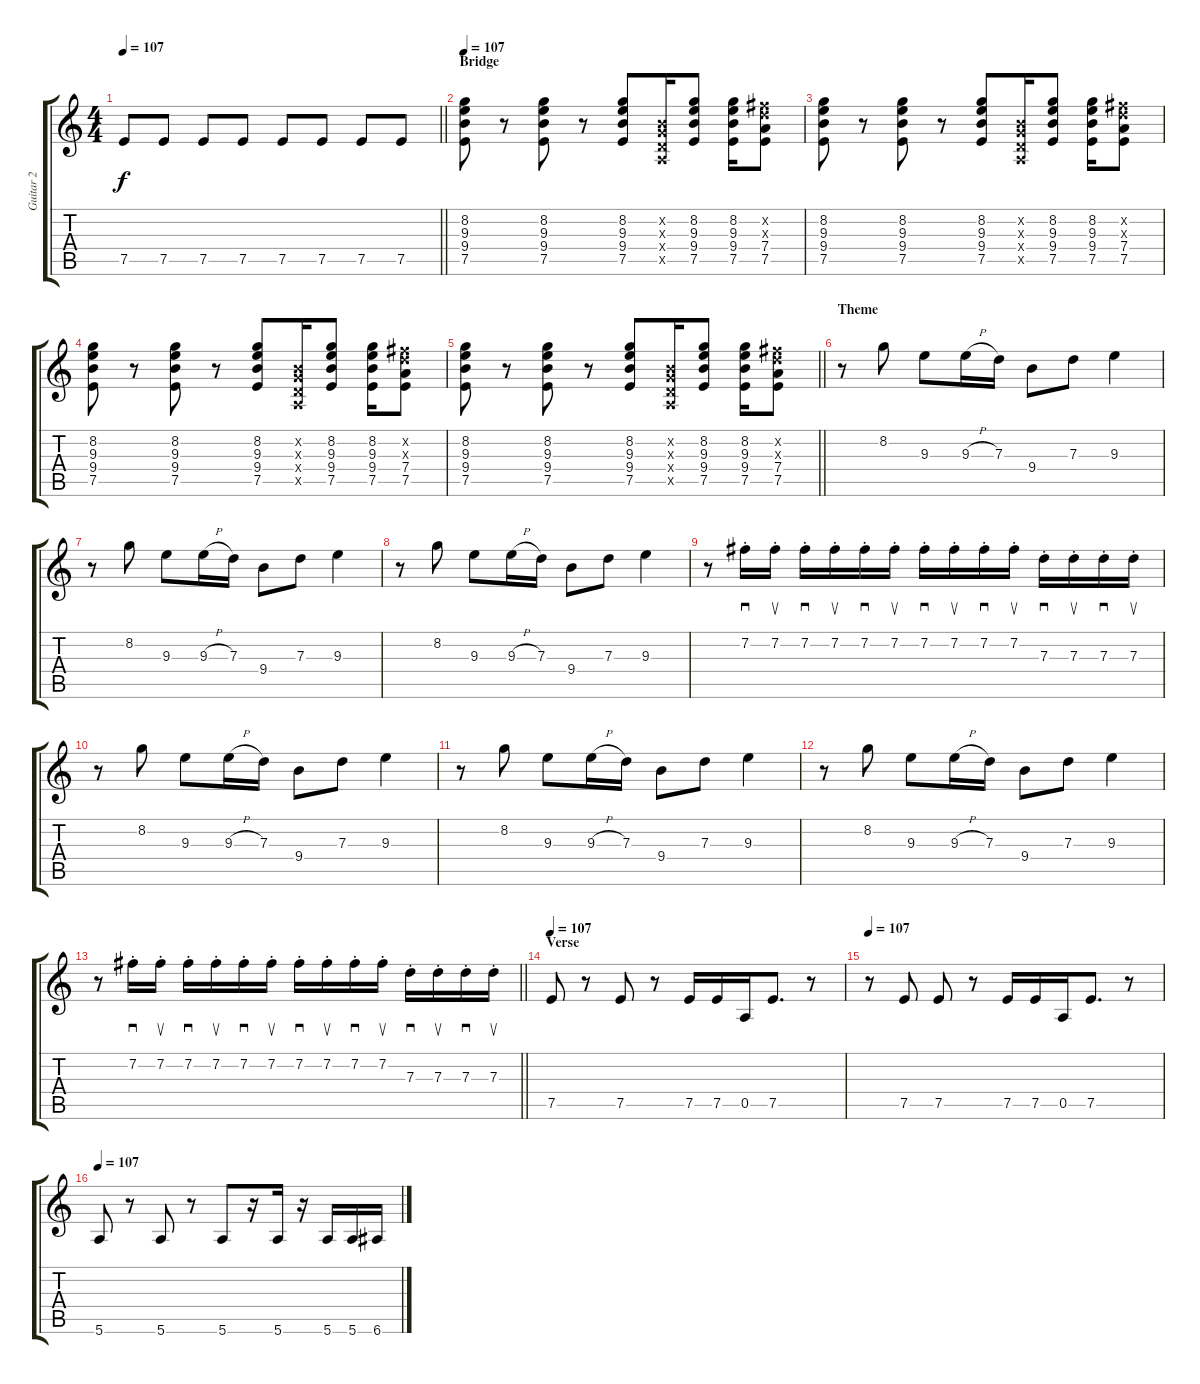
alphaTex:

\track ("Guitar 2" "Guitar 2") {instrument distortionguitar}
\staff {score tabs}
\tuning (E4 B3 G3 D3 A2 E2) {hide}
\ts (4 4)
\tempo 107
\clef g2
\barLineRight lightlight
\ks c
7.5.8{dy f} 7.5.8 7.5.8 7.5.8 7.5.8 7.5.8 7.5.8 7.5.8 |
\section ("" "Bridge")
\tempo 107
(8.2 9.3 9.4 7.5).8 r.8 (8.2 9.3 9.4 7.5).8 r.8 (8.2 9.3 9.4 7.5).8 (0.2{x} 0.3{x} 0.4{x} 0.5{x}).16 (8.2 9.3 9.4 7.5).8 (8.2 9.3 9.4 7.5).16 (7.2{x} 7.3{x} 7.4 7.5).8 |
(8.2 9.3 9.4 7.5).8 r.8 (8.2 9.3 9.4 7.5).8 r.8 (8.2 9.3 9.4 7.5).8 (0.2{x} 0.3{x} 0.4{x} 0.5{x}).16 (8.2 9.3 9.4 7.5).8 (8.2 9.3 9.4 7.5).16 (7.2{x} 7.3{x} 7.4 7.5).8 |
(8.2 9.3 9.4 7.5).8 r.8 (8.2 9.3 9.4 7.5).8 r.8 (8.2 9.3 9.4 7.5).8 (0.2{x} 0.3{x} 0.4{x} 0.5{x}).16 (8.2 9.3 9.4 7.5).8 (8.2 9.3 9.4 7.5).16 (7.2{x} 7.3{x} 7.4 7.5).8 |
\barLineRight lightlight
(8.2 9.3 9.4 7.5).8 r.8 (8.2 9.3 9.4 7.5).8 r.8 (8.2 9.3 9.4 7.5).8 (0.2{x} 0.3{x} 0.4{x} 0.5{x}).16 (8.2 9.3 9.4 7.5).8 (8.2 9.3 9.4 7.5).16 (7.2{x} 7.3{x} 7.4 7.5).8 |
\section ("" "Theme")
r.8 8.2.8 9.3.8 9.3{h}.16 7.3.16 9.4.8 7.3.8 9.3.4 |
r.8 8.2.8 9.3.8 9.3{h}.16 7.3.16 9.4.8 7.3.8 9.3.4 |
r.8 8.2.8 9.3.8 9.3{h}.16 7.3.16 9.4.8 7.3.8 9.3.4 |
r.8 7.2{st}.16{sd} 7.2{st}.16{su} 7.2{st}.16{sd} 7.2{st}.16{su} 7.2{st}.16{sd} 7.2{st}.16{su} 7.2{st}.16{sd} 7.2{st}.16{su} 7.2{st}.16{sd} 7.2{st}.16{su} 7.3{st}.16{sd} 7.3{st}.16{su} 7.3{st}.16{sd} 7.3{st}.16{su} |
r.8 8.2.8 9.3.8 9.3{h}.16 7.3.16 9.4.8 7.3.8 9.3.4 |
r.8 8.2.8 9.3.8 9.3{h}.16 7.3.16 9.4.8 7.3.8 9.3.4 |
r.8 8.2.8 9.3.8 9.3{h}.16 7.3.16 9.4.8 7.3.8 9.3.4 |
\barLineRight lightlight
r.8 7.2{st}.16{sd} 7.2{st}.16{su} 7.2{st}.16{sd} 7.2{st}.16{su} 7.2{st}.16{sd} 7.2{st}.16{su} 7.2{st}.16{sd} 7.2{st}.16{su} 7.2{st}.16{sd} 7.2{st}.16{su} 7.3{st}.16{sd} 7.3{st}.16{su} 7.3{st}.16{sd} 7.3{st}.16{su} |
\section ("" "Verse")
\tempo 107
7.5.8 r.8 7.5.8 r.8 7.5.16 7.5.16 0.5.16 7.5.8{d} r.8 |
\tempo 107
r.8 7.5.8 7.5.8 r.8 7.5.16 7.5.16 0.5.16 7.5.8{d} r.8 |
\tempo 107
5.6.8 r.8 5.6.8 r.8 5.6.8 r.16 5.6.16 r.16 5.6.16 5.6.16 6.6.16
